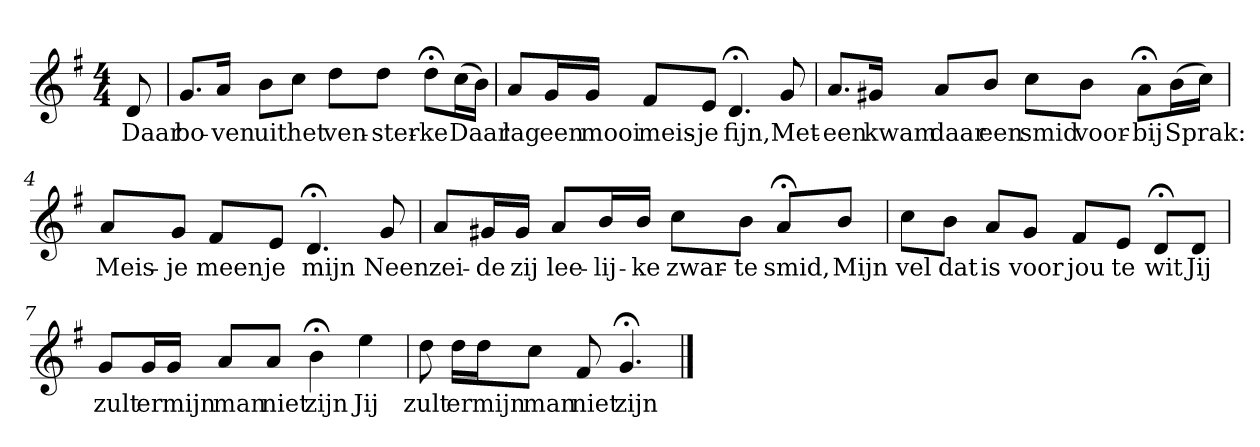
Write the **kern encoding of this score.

**kern	**text
*part1	*part1
*staff1	*staff1
*k[f#]	*
*G:	*
*M4/4	*
*MM120	*
=	=
8d	Daar
=1	=1
8.gL	bo-
16aJk	-ven
8bL	uit
8ccJ	het
8ddL	ven-
8ddJ	-ster-
8dd;<L	-ke
(16ccL	Daar
16bJJ)	.
=2	=2
8aL	lag
16gL	een
16gJJ	mooi
8f#L	meis-
8eJ	-je
4.d;<	fijn,
8g	Met-
=3	=3
8.aL	-een
16g#XJk	kwam
8aL	daar
8bJ	een
8ccL	smid
8bJ	voor-
8a;<L	-bij
(16bL	Sprak:
16ccJJ)	.
=4	=4
8aL	Meis-
8gJ	-je
8f#L	meen
8eJ	je
4.d;<	mijn
8g	Neen
=5	=5
8aL	zei-
16g#XL	-de
16g#JJ	zij
8aL	lee-
16bL	-lij-
16bJJ	-ke
8ccL	zwar-
8bJ	-te
8a;<L	smid,
8bJ	Mijn
=6	=6
8ccL	vel
8bJ	dat
8aL	is
8gJ	voor
8f#L	jou
8eJ	te
8d;<L	wit
8dJ	Jij
=7	=7
8gL	zult
16gL	er
16gJJ	mijn
8aL	man
8aJ	niet
4b;<	zijn
4ee	Jij
=8	=8
8dd	zult
16ddLL	er
16ddJ	mijn
8ccJ	man
8f#	niet
4.g;<	zijn
==	==
*-	*-
